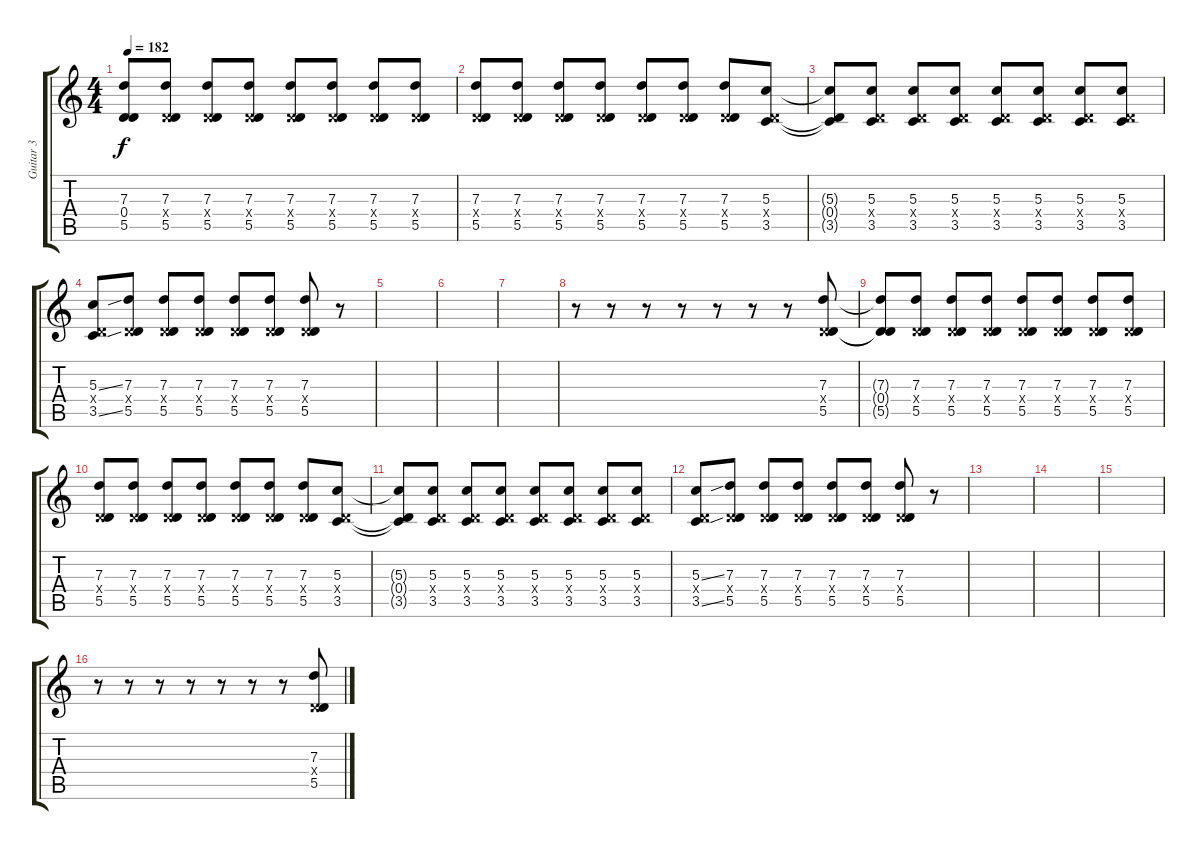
\track ("Guitar 3" "Guitar 3") {instrument distortionguitar}
\staff {score tabs}
\tuning (E4 B3 G3 D3 A2 D2) {hide}
\ts (4 4)
\tempo 182
\clef g2
\ks c
(7.3{t} 0.4{t} 5.5{t}).8{dy f} (7.3 0.4{x} 5.5).8 (7.3 0.4{x} 5.5).8 (7.3 0.4{x} 5.5).8 (7.3 0.4{x} 5.5).8 (7.3 0.4{x} 5.5).8 (7.3 0.4{x} 5.5).8 (7.3 0.4{x} 5.5).8 |
(7.3 0.4{x} 5.5).8 (7.3 0.4{x} 5.5).8 (7.3 0.4{x} 5.5).8 (7.3 0.4{x} 5.5).8 (7.3 0.4{x} 5.5).8 (7.3 0.4{x} 5.5).8 (7.3 0.4{x} 5.5).8 (5.3 0.4{x} 3.5).8 |
(5.3{t} 0.4{t} 3.5{t}).8 (5.3 0.4{x} 3.5).8 (5.3 0.4{x} 3.5).8 (5.3 0.4{x} 3.5).8 (5.3 0.4{x} 3.5).8 (5.3 0.4{x} 3.5).8 (5.3 0.4{x} 3.5).8 (5.3 0.4{x} 3.5).8 |
(5.3{ss} 0.4{x} 3.5{ss}).8 (7.3 0.4{x} 5.5).8 (7.3 0.4{x} 5.5).8 (7.3 0.4{x} 5.5).8 (7.3 0.4{x} 5.5).8 (7.3 0.4{x} 5.5).8 (7.3 0.4{x} 5.5).8 r.8 |
|
|
|
r.8 r.8 r.8 r.8 r.8 r.8 r.8 (7.3 0.4{x} 5.5).8{volume 10} |
(7.3{t} 0.4{t} 5.5{t}).8 (7.3 0.4{x} 5.5).8 (7.3 0.4{x} 5.5).8 (7.3 0.4{x} 5.5).8 (7.3 0.4{x} 5.5).8 (7.3 0.4{x} 5.5).8 (7.3 0.4{x} 5.5).8 (7.3 0.4{x} 5.5).8 |
(7.3 0.4{x} 5.5).8 (7.3 0.4{x} 5.5).8 (7.3 0.4{x} 5.5).8 (7.3 0.4{x} 5.5).8 (7.3 0.4{x} 5.5).8 (7.3 0.4{x} 5.5).8 (7.3 0.4{x} 5.5).8 (5.3 0.4{x} 3.5).8 |
(5.3{t} 0.4{t} 3.5{t}).8 (5.3 0.4{x} 3.5).8 (5.3 0.4{x} 3.5).8 (5.3 0.4{x} 3.5).8 (5.3 0.4{x} 3.5).8 (5.3 0.4{x} 3.5).8 (5.3 0.4{x} 3.5).8 (5.3 0.4{x} 3.5).8 |
(5.3{ss} 0.4{x} 3.5{ss}).8 (7.3 0.4{x} 5.5).8 (7.3 0.4{x} 5.5).8 (7.3 0.4{x} 5.5).8 (7.3 0.4{x} 5.5).8 (7.3 0.4{x} 5.5).8 (7.3 0.4{x} 5.5).8 r.8 |
|
|
|
r.8 r.8 r.8 r.8 r.8 r.8 r.8{volume 7} (7.3 0.4{x} 5.5).8{volume 4}
